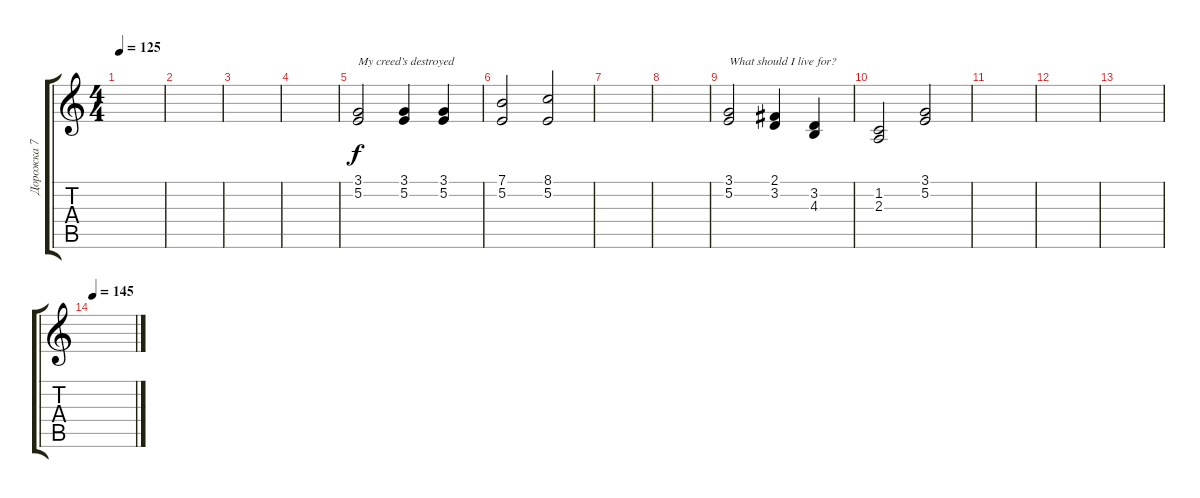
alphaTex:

\track ("Дорожка 7" "Дорожка 7") {instrument lead6voice}
\staff {score tabs}
\tuning (E4 B3 G3 D3 A2 E2) {hide}
\ts (4 4)
\tempo 125
\clef g2
\ks c
|
|
|
|
(3.1 5.2).2{txt "My creed’s destroyed"} (3.1 5.2).4 (3.1 5.2).4 |
(7.1 5.2).2 (8.1 5.2).2 |
|
|
(3.1 5.2).2{txt "What should I live for?"} (2.1 3.2).4 (3.2 4.3).4 |
(1.2 2.3).2 (3.1 5.2).2 |
|
|
|
\tempo 145
